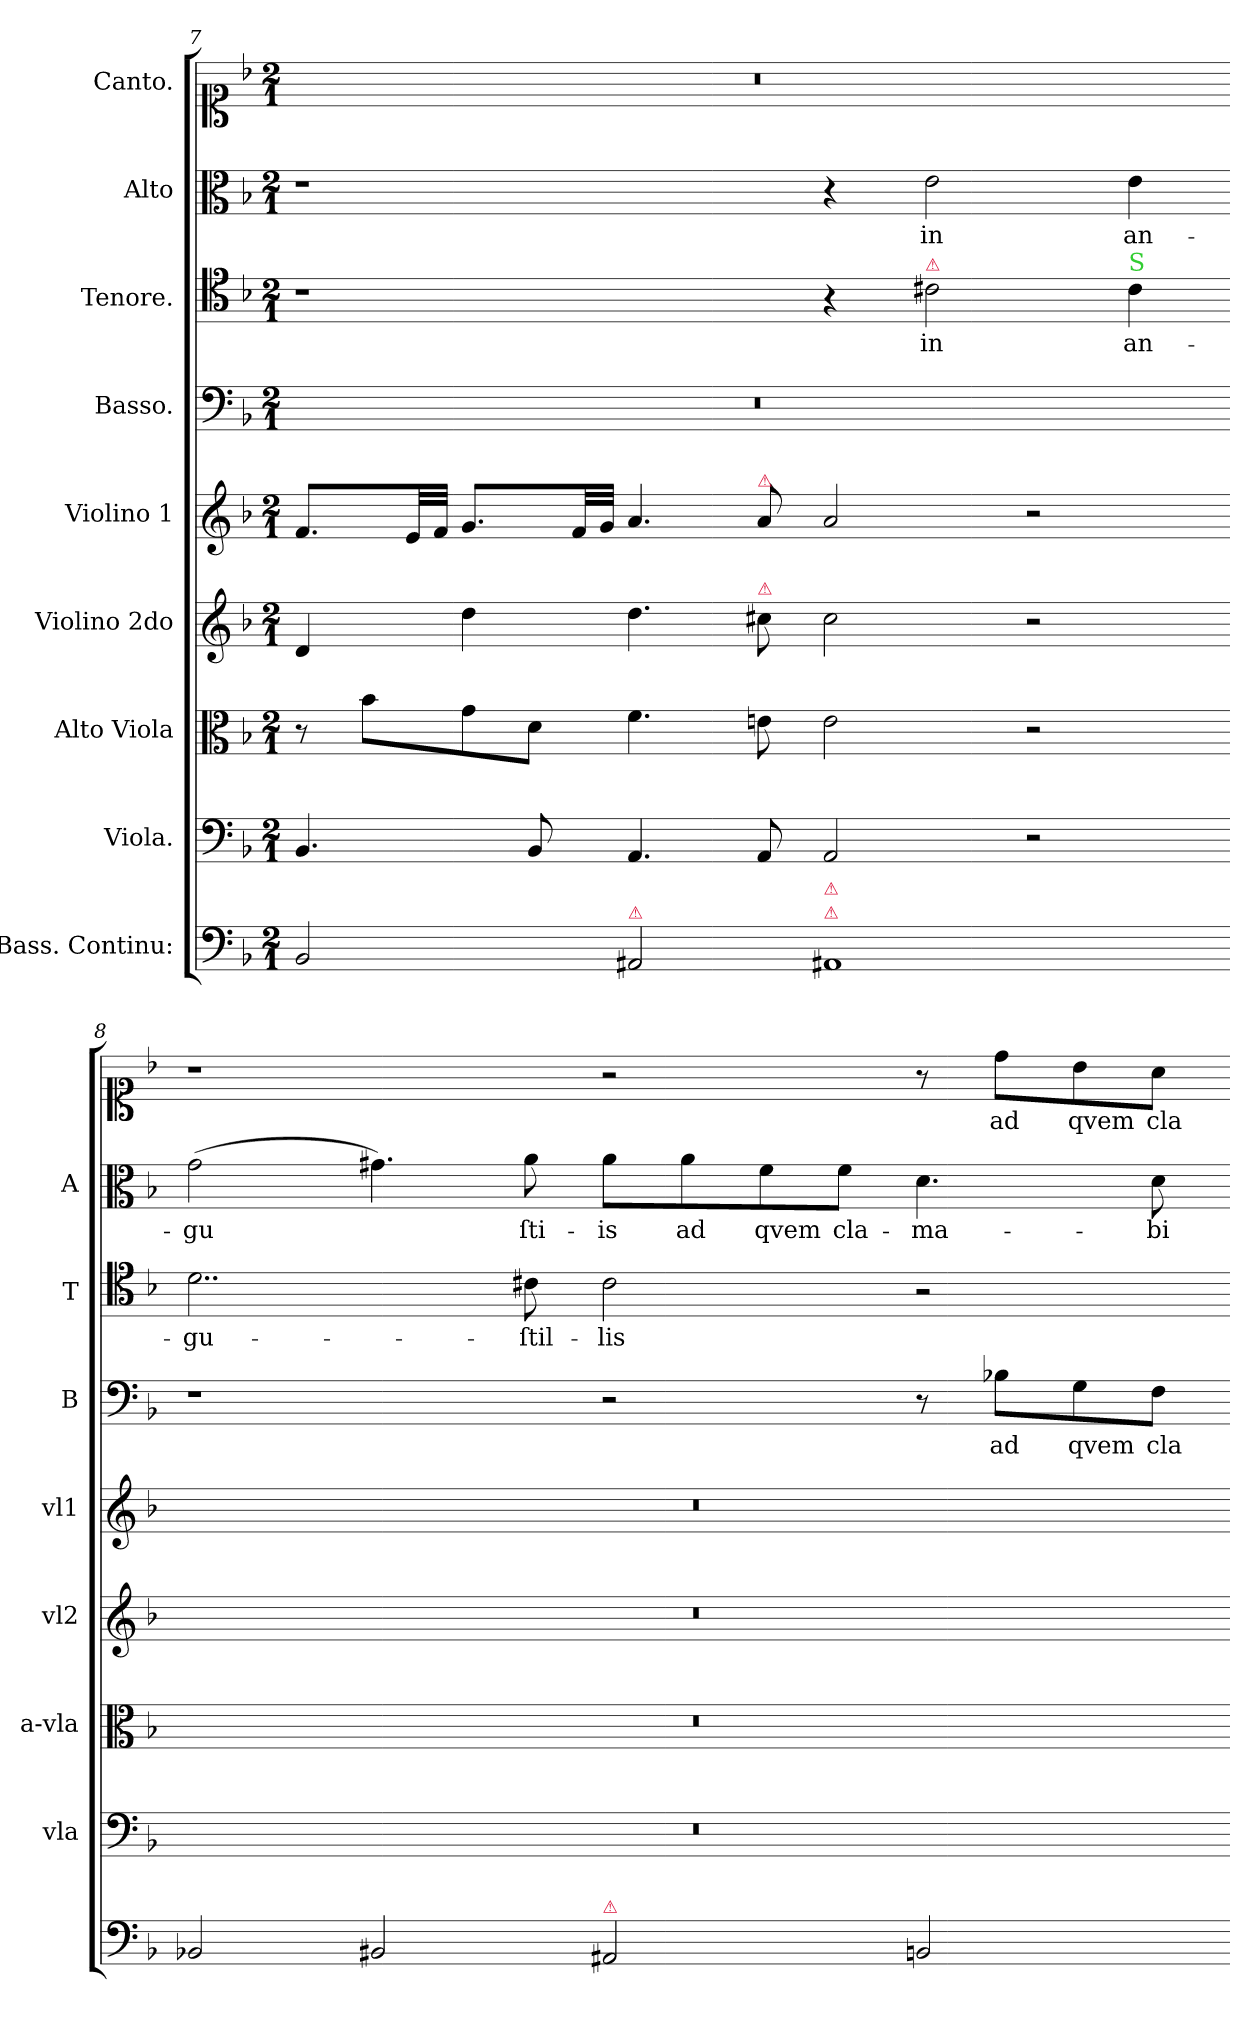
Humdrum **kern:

**kern	**kern	**kern	**kern	**kern	**kern	**text	**kern	**text	**kern	**text	**kern	**text
*part9	*part8	*part7	*part6	*part5	*part4	*part4	*part3	*part3	*part2	*part2	*part1	*part1
*staff9	*staff8	*staff7	*staff6	*staff5	*staff4	*staff4	*staff3	*staff3	*staff2	*staff2	*staff1	*staff1
*I"Bass. Continu:	*I"Viola.	*I"Alto Viola	*I"Violino 2do	*I"Violino 1	*I"Basso.	*	*I"Tenore.	*	*I"Alto	*	*I"Canto.	*
*	*I'vla	*I'a-vla	*I'vl2	*I'vl1	*I'B	*	*I'T	*	*I'A	*	*	*
*clefF4	*clefF4	*clefC3	*clefG2	*clefG2	*clefF4	*	*clefC4	*	*clefC3	*	*clefC1	*
*k[b-]	*k[b-]	*k[b-]	*k[b-]	*k[b-]	*k[b-]	*	*k[b-]	*	*k[b-]	*	*k[b-]	*
*M2/1	*M2/1	*M2/1	*M2/1	*M2/1	*M2/1	*	*M2/1	*	*M2/1	*	*M2/1	*
=7	=7	=7	=7	=7	=7	=7	=7	=7	=7	=7	=7	=7
2BB-/	4.BB-/	8r	4d/	8.f/L	0r	.	1r	.	1r	.	0r	.
.	.	8b-\L	.	.	.	.	.	.	.	.	.	.
.	.	.	.	32e/LL	.	.	.	.	.	.	.	.
.	.	.	.	32f/JJJ	.	.	.	.	.	.	.	.
.	.	8g\	4dd\	8.g/L	.	.	.	.	.	.	.	.
.	8BB-/	8d\J	.	.	.	.	.	.	.	.	.	.
.	.	.	.	32f/LL	.	.	.	.	.	.	.	.
.	.	.	.	32g/JJJ	.	.	.	.	.	.	.	.
!LO:TX:a:color=crimson:t=⚠	!	!	!	!	!	!	!	!	!	!	!	!
2AA#X/	4.AA/	4.f\	4.dd\	4.a/	.	.	.	.	.	.	.	.
!	!	!	!	!LO:TX:a:color=crimson:t=⚠	!	!	!	!	!	!	!	!
!	!	!	!LO:TX:a:color=crimson:t=⚠	!	!	!	!	!	!	!	!	!
.	8AA/	8en\	8cc#X\	8a/	.	.	.	.	.	.	.	.
!LO:TX:a:color=crimson:t=⚠	!	!	!	!	!	!	!	!	!	!	!	!
!LO:TX:a:color=crimson:t=⚠	!	!	!	!	!	!	!	!	!	!	!	!
1AA#X	2AA/	2e\	2cc#\	2a/	.	.	4r	.	4r	.	.	.
!	!	!	!	!	!	!	!LO:TX:a:color=crimson:t=⚠	!	!	!	!	!
.	.	.	.	.	.	.	2c#X\	in	2e\	in	.	.
.	2r	2r	2r	2r	.	.	.	.	.	.	.	.
!	!	!	!	!	!	!	!LO:TX:a:color=limegreen:t=S	!	!	!	!	!
.	.	.	.	.	.	.	4c#\	an-	4e\	an-	.	.
=8-	=8-	=8-	=8-	=8-	=8-	=8-	=8-	=8-	=8-	=8-	=8-	=8-
2BB-X/	0r	0r	0r	0r	1r	.	2..d\	-gu-	(2g\	-gu	1r	.
2BB#X/	.	.	.	.	.	.	.	.	4.g#X\)	.	.	.
.	.	.	.	.	.	.	8c#X\	-ſtil-	8a\	-ſti-	.	.
!LO:TX:a:color=crimson:t=⚠	!	!	!	!	!	!	!	!	!	!	!	!
2AA#X/	.	.	.	.	2r	.	2c#\	-lis	8a\L	-is	2r	.
.	.	.	.	.	.	.	.	.	8a\	ad	.	.
.	.	.	.	.	.	.	.	.	8f\	qvem	.	.
.	.	.	.	.	.	.	.	.	8f\J	cla-	.	.
2BBn/	.	.	.	.	8r	.	2r	.	4.d\	-ma-	8r	.
.	.	.	.	.	8B-X\L	ad	.	.	.	.	8dd\L	ad
.	.	.	.	.	8G\	qvem	.	.	.	.	8b-\	qvem
.	.	.	.	.	8F\J	cla-	.	.	8d\	-bi-	8a\J	cla-
=-	=-	=-	=-	=-	=-	=-	=-	=-	=-	=-	=-	=-
*-	*-	*-	*-	*-	*-	*-	*-	*-	*-	*-	*-	*-
